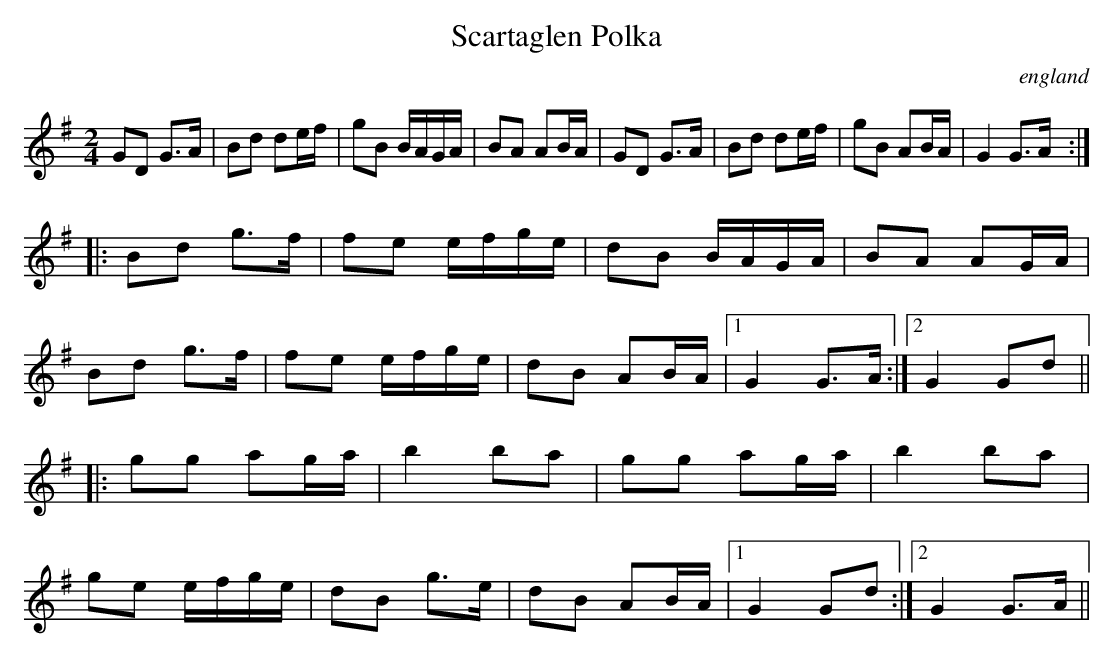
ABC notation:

X:1
T:Scartaglen Polka
O:england
M:2/4
L:1/8
K:G
GD G>A|Bd de/f/|gB B/A/G/A/|BA AB/A/|GD G>A|Bd de/f/|gB AB/A/|G2 G>A:|
|:Bd g>f|fe e/f/g/e/|dB B/A/G/A/|BA AG/A/|
Bd g>f|fe e/f/g/e/|dB AB/A/|1 G2 G>A:|2 G2 Gd||
|:gg ag/a/|b2 ba|gg ag/a/|b2 ba|
ge e/f/g/e/|dB g>e|dB AB/A/|1 G2 Gd:|2 G2 G>A||
